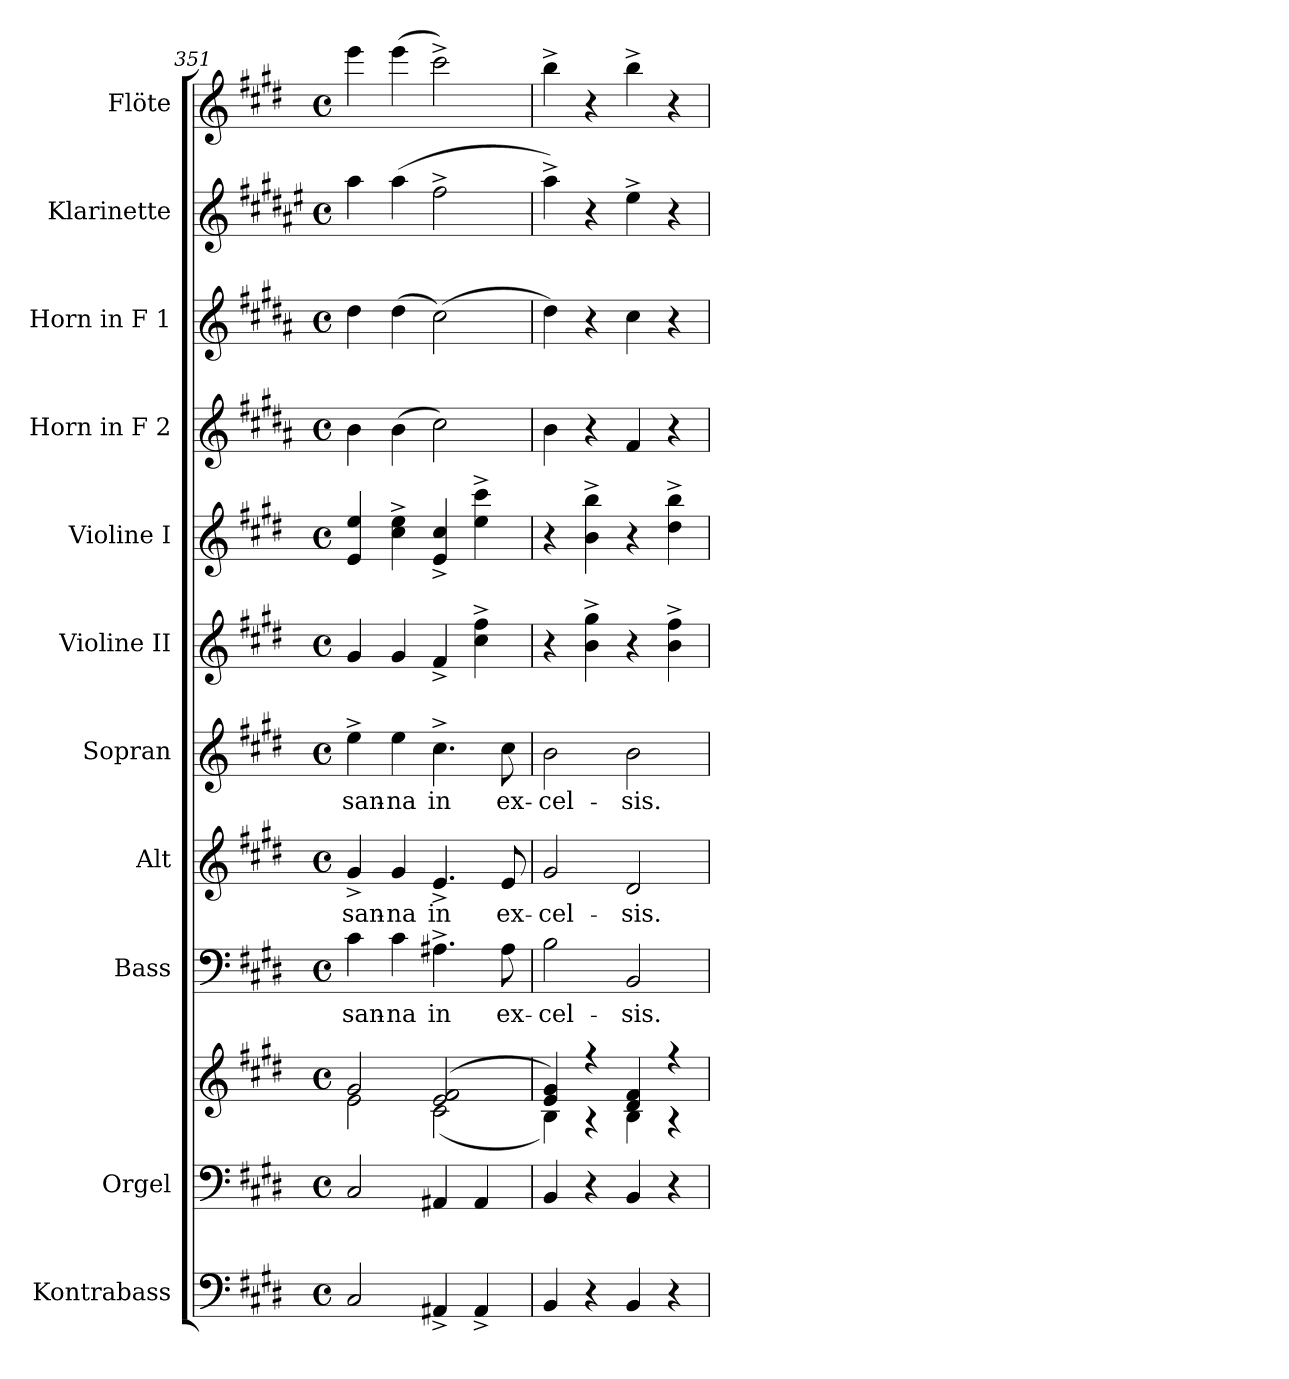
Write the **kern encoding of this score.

**kern	**kern	**kern	**kern	**text	**kern	**text	**kern	**text	**kern	**kern	**kern	**kern	**kern	**kern
*part11	*part10	*part10	*part9	*part9	*part8	*part8	*part7	*part7	*part6	*part5	*part4	*part3	*part2	*part1
*staff12	*staff11	*staff10	*staff9	*staff9	*staff8	*staff8	*staff7	*staff7	*staff6	*staff5	*staff4	*staff3	*staff2	*staff1
*I"Kontrabass	*I"Orgel	*	*I"Bass	*	*I"Alt	*	*I"Sopran	*	*I"Violine II	*I"Violine I	*I"Horn in F 2	*I"Horn in F 1	*I"Klarinette	*I"Flöte
*I'Kb.	*I'Org.	*	*I'B.	*	*I'A.	*	*I'S.	*	*I'Vl. II	*I'Vl. I	*	*	*I'Kl.	*I'Fl.
*clefF4	*clefF4	*clefG2	*clefF4	*	*clefG2	*	*clefG2	*	*clefG2	*clefG2	*clefG2	*clefG2	*clefG2	*clefG2
*ITrd7c12	*	*	*	*	*	*	*	*	*	*	*ITrd4c7	*ITrd4c7	*ITrd1c2	*
*k[f#c#g#d#]	*k[f#c#g#d#]	*k[f#c#g#d#]	*k[f#c#g#d#]	*	*k[f#c#g#d#]	*	*k[f#c#g#d#]	*	*k[f#c#g#d#]	*k[f#c#g#d#]	*k[f#c#g#d#]	*k[f#c#g#d#]	*k[f#c#g#d#]	*k[f#c#g#d#]
*E:	*E:	*E:	*E:	*	*E:	*	*E:	*	*E:	*E:	*E:	*E:	*E:	*E:
*M4/4	*M4/4	*M4/4	*M4/4	*	*M4/4	*	*M4/4	*	*M4/4	*M4/4	*M4/4	*M4/4	*M4/4	*M4/4
*met(c)	*met(c)	*met(c)	*met(c)	*	*met(c)	*	*met(c)	*	*met(c)	*met(c)	*met(c)	*met(c)	*met(c)	*met(c)
=351	=351	=351	=351	=351	=351	=351	=351	=351	=351	=351	=351	=351	=351	=351
*	*	*^	*	*	*	*	*	*	*	*	*	*	*	*
!	!	!	!	!	!LO:LY:b	!	!LO:LY:b	!	!LO:LY:b	!	!	!	!	!	!
2CC#/	2C#/	2g#/	2e\	4c#\	-san-	4g#^>/	-san-	4ee^>\	-san-	4g#/	4e/ 4ee/	4e\	4g#\	4gg#\	4eee\
!	!	!	!	!	!LO:LY:b	!	!LO:LY:b	!	!LO:LY:b	!	!	!	!	!	!
.	.	.	.	4c#\	-na	4g#/	-na	4ee\	-na	4g#/	4cc#\^> 4ee\^>	(>4e\	(>4g#\	(>4gg#\	(>4eee\
!	!	!	!	!	!LO:LY:b	!	!LO:LY:b	!	!LO:LY:b	!	!	!	!	!	!
4AAA#X^</	4AA#X/	(2e/ 2f#/	(<2c#\	4.A#X^>\	in	4.e^>/	in	4.cc#^>\	in	4f#^</	4e/^< 4cc#/^<	2f#\)	(>2f#\)	2ee^>\	2ccc#^>\)
4AAA#^</	4AA#/	.	.	.	.	.	.	.	.	4cc#\^> 4ff#\^>	4ee\^> 4ccc#\^>	.	.	.	.
!	!	!	!	!	!LO:LY:b	!	!LO:LY:b	!	!LO:LY:b	!	!	!	!	!	!
.	.	.	.	8A#\	ex-	8e/	ex-	8cc#\	ex-	.	.	.	.	.	.
=352	=352	=352	=352	=352	=352	=352	=352	=352	=352	=352	=352	=352	=352	=352	=352
!	!	!	!	!	!LO:LY:b	!	!LO:LY:b	!	!LO:LY:b	!	!	!	!	!	!
4BBB/	4BB/	4e/ 4g#/)	4B\)	2B\	-cel-	2g#/	-cel-	2b\	-cel-	4r	4r	4e\	4g#\)	4gg#^>\)	4bb^>\
4r	4r	4r	4r	.	.	.	.	.	.	4b\^> 4gg#\^>	4b\^> 4bb\^>	4r	4r	4r	4r
!	!	!	!	!	!LO:LY:b	!	!LO:LY:b	!	!LO:LY:b	!	!	!	!	!	!
4BBB/	4BB/	4d#/ 4f#/	4B\	2BB/	-sis.	2d#/	-sis.	2b\	-sis.	4r	4r	4B/	4f#\	4dd#^>\	4bb^>\
4r	4r	4r	4r	.	.	.	.	.	.	4b\^> 4ff#\^>	4dd#\^> 4bb\^>	4r	4r	4r	4r
*	*	*v	*v	*	*	*	*	*	*	*	*	*	*	*	*
=	=	=	=	=	=	=	=	=	=	=	=	=	=	=
*-	*-	*-	*-	*-	*-	*-	*-	*-	*-	*-	*-	*-	*-	*-
